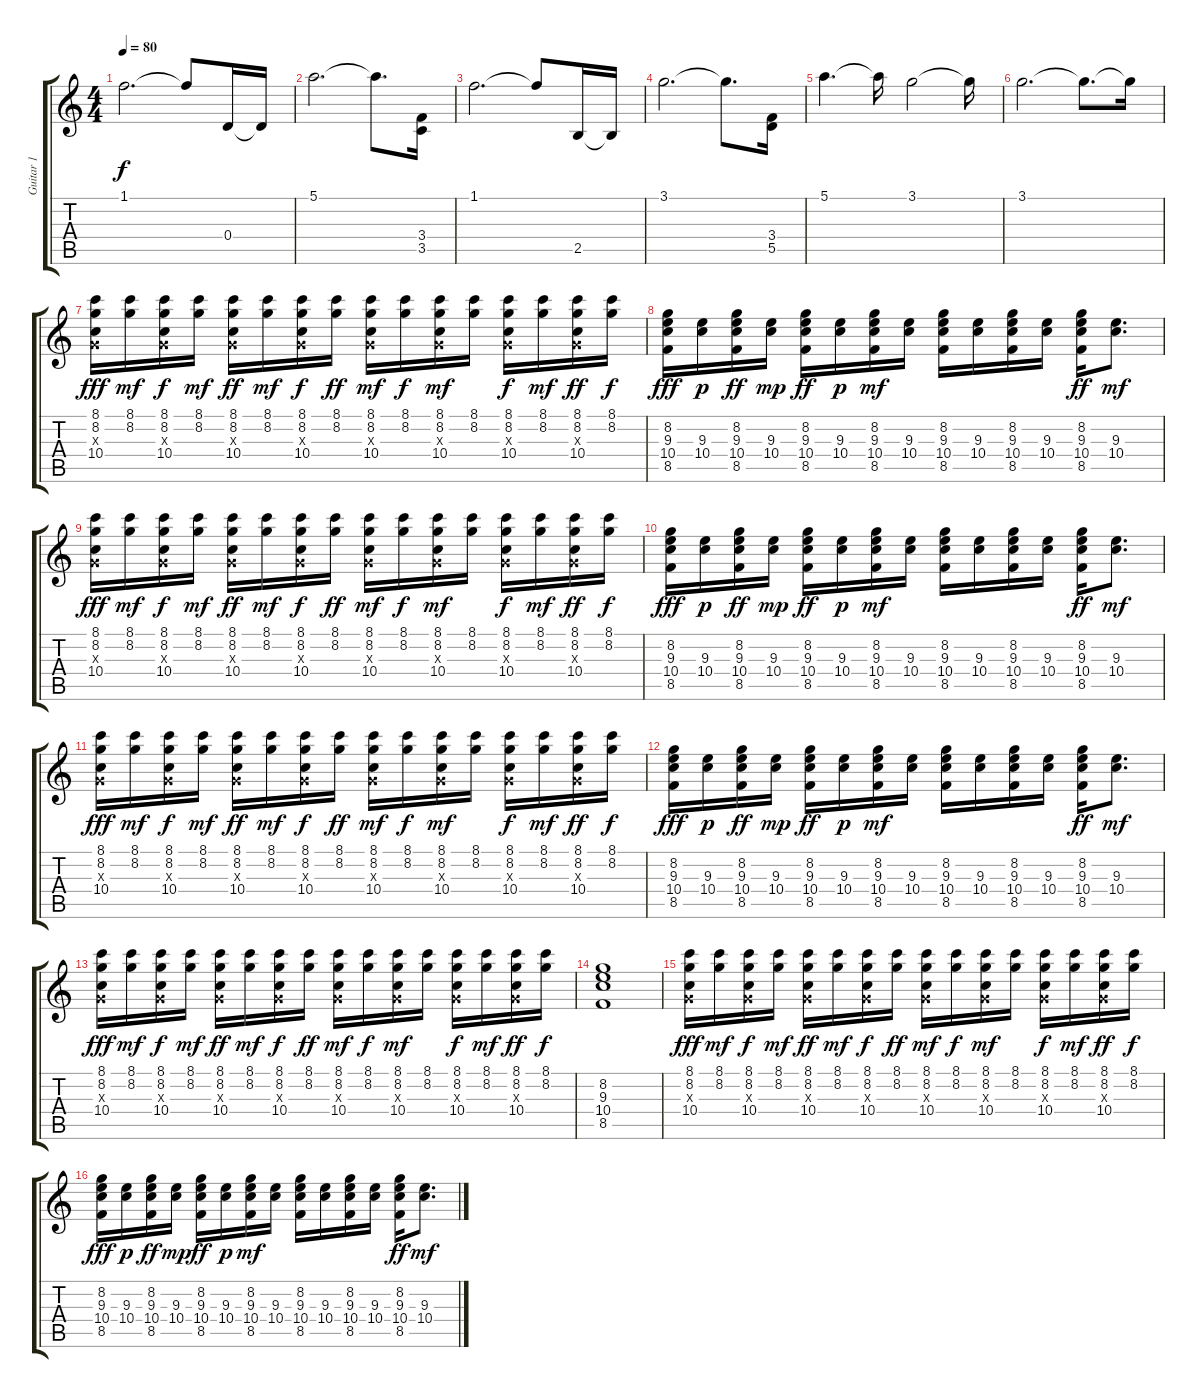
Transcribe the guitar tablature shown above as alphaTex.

\track ("Guitar 1" "Guitar 1") {instrument acousticguitarsteel}
\staff {score tabs}
\tuning (E4 B3 G3 D3 A2 E2) {hide}
\ts (4 4)
\tempo 80
\clef g2
\ks c
1.1.2{d dy f} 1.1{t}.8 0.4.16 0.4{t}.16 |
5.1.2{d} 5.1{t}.8{d} (3.4 3.5).16 |
1.1.2{d} 1.1{t}.8 2.5.16 2.5{t}.16 |
3.1.2{d} 3.1{t}.8{d} (3.4 5.5).16 |
5.1.4{d} 5.1{t}.16 3.1.2 3.1{t}.16 |
3.1.2{d} 3.1{t}.8{d} 3.1{t}.16 |
(8.1 8.2 0.3{x} 10.4).16{dy fff} (8.1 8.2).16{dy mf} (8.1 8.2 0.3{x} 10.4).16{dy f} (8.1 8.2).16{dy mf} (8.1 8.2 0.3{x} 10.4).16{dy ff} (8.1 8.2).16{dy mf} (8.1 8.2 0.3{x} 10.4).16{dy f} (8.1 8.2).16{dy ff} (8.1 8.2 0.3{x} 10.4).16{dy mf} (8.1 8.2).16{dy f} (8.1 8.2 0.3{x} 10.4).16{dy mf} (8.1 8.2).16 (8.1 8.2 0.3{x} 10.4).16{dy f} (8.1 8.2).16{dy mf} (8.1 8.2 0.3{x} 10.4).16{dy ff} (8.1 8.2).16{dy f} |
(8.2 9.3 10.4 8.5).16{dy fff} (9.3 10.4).16{dy p} (8.2 9.3 10.4 8.5).16{dy ff} (9.3 10.4).16{dy mp} (8.2 9.3 10.4 8.5).16{dy ff} (9.3 10.4).16{dy p} (8.2 9.3 10.4 8.5).16{dy mf} (9.3 10.4).16 (8.2 9.3 10.4 8.5).16 (9.3 10.4).16 (8.2 9.3 10.4 8.5).16 (9.3 10.4).16 (8.2 9.3 10.4 8.5).16{dy ff} (9.3 10.4).8{d dy mf} |
(8.1 8.2 0.3{x} 10.4).16{dy fff} (8.1 8.2).16{dy mf} (8.1 8.2 0.3{x} 10.4).16{dy f} (8.1 8.2).16{dy mf} (8.1 8.2 0.3{x} 10.4).16{dy ff} (8.1 8.2).16{dy mf} (8.1 8.2 0.3{x} 10.4).16{dy f} (8.1 8.2).16{dy ff} (8.1 8.2 0.3{x} 10.4).16{dy mf} (8.1 8.2).16{dy f} (8.1 8.2 0.3{x} 10.4).16{dy mf} (8.1 8.2).16 (8.1 8.2 0.3{x} 10.4).16{dy f} (8.1 8.2).16{dy mf} (8.1 8.2 0.3{x} 10.4).16{dy ff} (8.1 8.2).16{dy f} |
(8.2 9.3 10.4 8.5).16{dy fff} (9.3 10.4).16{dy p} (8.2 9.3 10.4 8.5).16{dy ff} (9.3 10.4).16{dy mp} (8.2 9.3 10.4 8.5).16{dy ff} (9.3 10.4).16{dy p} (8.2 9.3 10.4 8.5).16{dy mf} (9.3 10.4).16 (8.2 9.3 10.4 8.5).16 (9.3 10.4).16 (8.2 9.3 10.4 8.5).16 (9.3 10.4).16 (8.2 9.3 10.4 8.5).16{dy ff} (9.3 10.4).8{d dy mf} |
(8.1 8.2 0.3{x} 10.4).16{dy fff} (8.1 8.2).16{dy mf} (8.1 8.2 0.3{x} 10.4).16{dy f} (8.1 8.2).16{dy mf} (8.1 8.2 0.3{x} 10.4).16{dy ff} (8.1 8.2).16{dy mf} (8.1 8.2 0.3{x} 10.4).16{dy f} (8.1 8.2).16{dy ff} (8.1 8.2 0.3{x} 10.4).16{dy mf} (8.1 8.2).16{dy f} (8.1 8.2 0.3{x} 10.4).16{dy mf} (8.1 8.2).16 (8.1 8.2 0.3{x} 10.4).16{dy f} (8.1 8.2).16{dy mf} (8.1 8.2 0.3{x} 10.4).16{dy ff} (8.1 8.2).16{dy f} |
(8.2 9.3 10.4 8.5).16{dy fff} (9.3 10.4).16{dy p} (8.2 9.3 10.4 8.5).16{dy ff} (9.3 10.4).16{dy mp} (8.2 9.3 10.4 8.5).16{dy ff} (9.3 10.4).16{dy p} (8.2 9.3 10.4 8.5).16{dy mf} (9.3 10.4).16 (8.2 9.3 10.4 8.5).16 (9.3 10.4).16 (8.2 9.3 10.4 8.5).16 (9.3 10.4).16 (8.2 9.3 10.4 8.5).16{dy ff} (9.3 10.4).8{d dy mf} |
(8.1 8.2 0.3{x} 10.4).16{dy fff} (8.1 8.2).16{dy mf} (8.1 8.2 0.3{x} 10.4).16{dy f} (8.1 8.2).16{dy mf} (8.1 8.2 0.3{x} 10.4).16{dy ff} (8.1 8.2).16{dy mf} (8.1 8.2 0.3{x} 10.4).16{dy f} (8.1 8.2).16{dy ff} (8.1 8.2 0.3{x} 10.4).16{dy mf} (8.1 8.2).16{dy f} (8.1 8.2 0.3{x} 10.4).16{dy mf} (8.1 8.2).16 (8.1 8.2 0.3{x} 10.4).16{dy f} (8.1 8.2).16{dy mf} (8.1 8.2 0.3{x} 10.4).16{dy ff} (8.1 8.2).16{dy f} |
(8.2 9.3 10.4 8.5).1 |
(8.1 8.2 0.3{x} 10.4).16{dy fff} (8.1 8.2).16{dy mf} (8.1 8.2 0.3{x} 10.4).16{dy f} (8.1 8.2).16{dy mf} (8.1 8.2 0.3{x} 10.4).16{dy ff} (8.1 8.2).16{dy mf} (8.1 8.2 0.3{x} 10.4).16{dy f} (8.1 8.2).16{dy ff} (8.1 8.2 0.3{x} 10.4).16{dy mf} (8.1 8.2).16{dy f} (8.1 8.2 0.3{x} 10.4).16{dy mf} (8.1 8.2).16 (8.1 8.2 0.3{x} 10.4).16{dy f} (8.1 8.2).16{dy mf} (8.1 8.2 0.3{x} 10.4).16{dy ff} (8.1 8.2).16{dy f} |
(8.2 9.3 10.4 8.5).16{dy fff} (9.3 10.4).16{dy p} (8.2 9.3 10.4 8.5).16{dy ff} (9.3 10.4).16{dy mp} (8.2 9.3 10.4 8.5).16{dy ff} (9.3 10.4).16{dy p} (8.2 9.3 10.4 8.5).16{dy mf} (9.3 10.4).16 (8.2 9.3 10.4 8.5).16 (9.3 10.4).16 (8.2 9.3 10.4 8.5).16 (9.3 10.4).16 (8.2 9.3 10.4 8.5).16{dy ff} (9.3 10.4).8{d dy mf}
